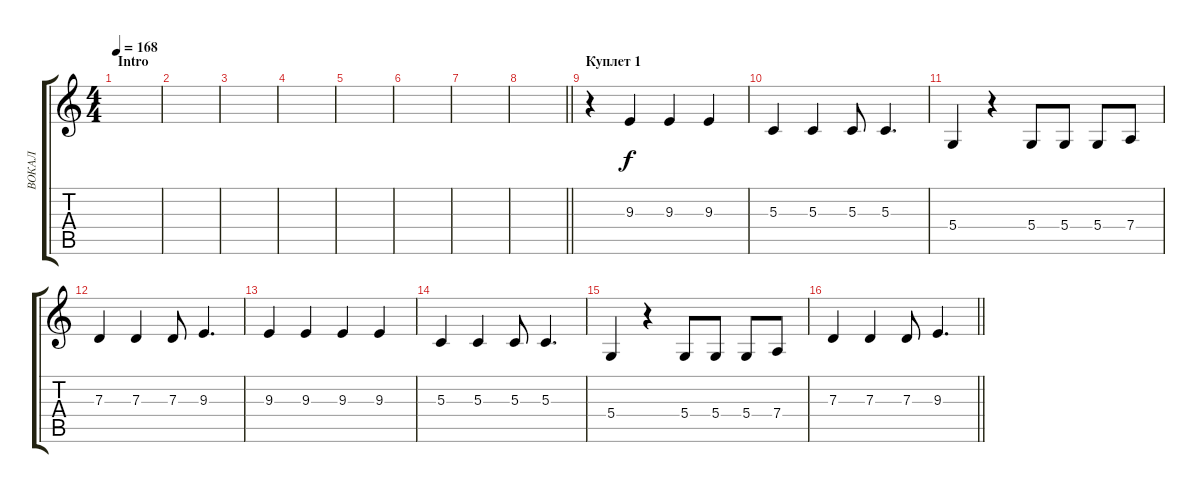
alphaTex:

\track ("ВОКАЛ" "ВОКАЛ") {instrument oboe}
\staff {score tabs}
\tuning (E4 B3 G3 D3 A2 E2) {hide}
\ts (4 4)
\section ("" "Intro")
\tempo 168
\clef g2
\ks c
|
|
|
|
|
|
|
\barLineRight lightlight
|
\section ("" "Куплет 1")
r.4 9.3.4 9.3.4 9.3.4 |
5.3.4 5.3.4 5.3.8 5.3.4{d} |
5.4.4 r.4 5.4.8 5.4.8 5.4.8 7.4.8 |
7.3.4 7.3.4 7.3.8 9.3.4{d} |
9.3.4 9.3.4 9.3.4 9.3.4 |
5.3.4 5.3.4 5.3.8 5.3.4{d} |
5.4.4 r.4 5.4.8 5.4.8 5.4.8 7.4.8 |
\barLineRight lightlight
7.3.4 7.3.4 7.3.8 9.3.4{d}
